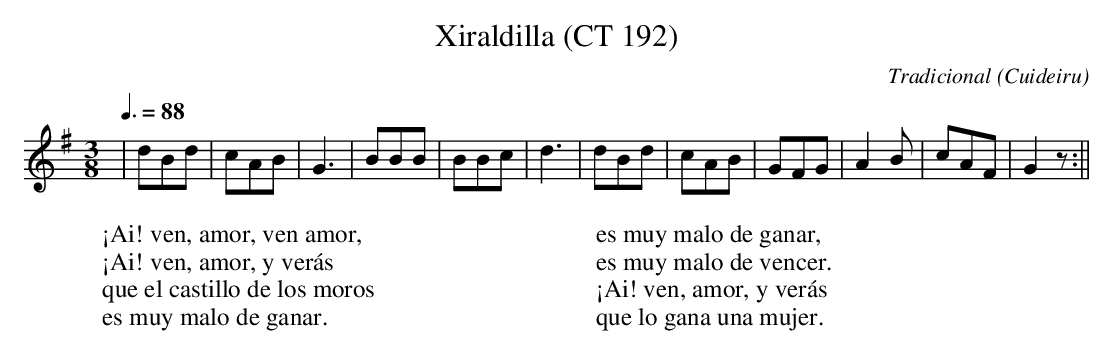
X:1
T:Xiraldilla (CT 192)
C:Tradicional
O:Cuideiru
M:3/8
L:1/8
Q:3/8=88
W:¡Ai! ven, amor, ven amor,
W:¡Ai! ven, amor, y verás
W:que el castillo de los moros
W:es muy malo de ganar.
W:
W:es muy malo de ganar,
W:es muy malo de vencer.
W:¡Ai! ven, amor, y verás
W:que lo gana una mujer.
K:G
|dBd|cAB|G3|BBB|BBc|d3|dBd|cAB|GFG|A2 B|cAF|G2 z :||
